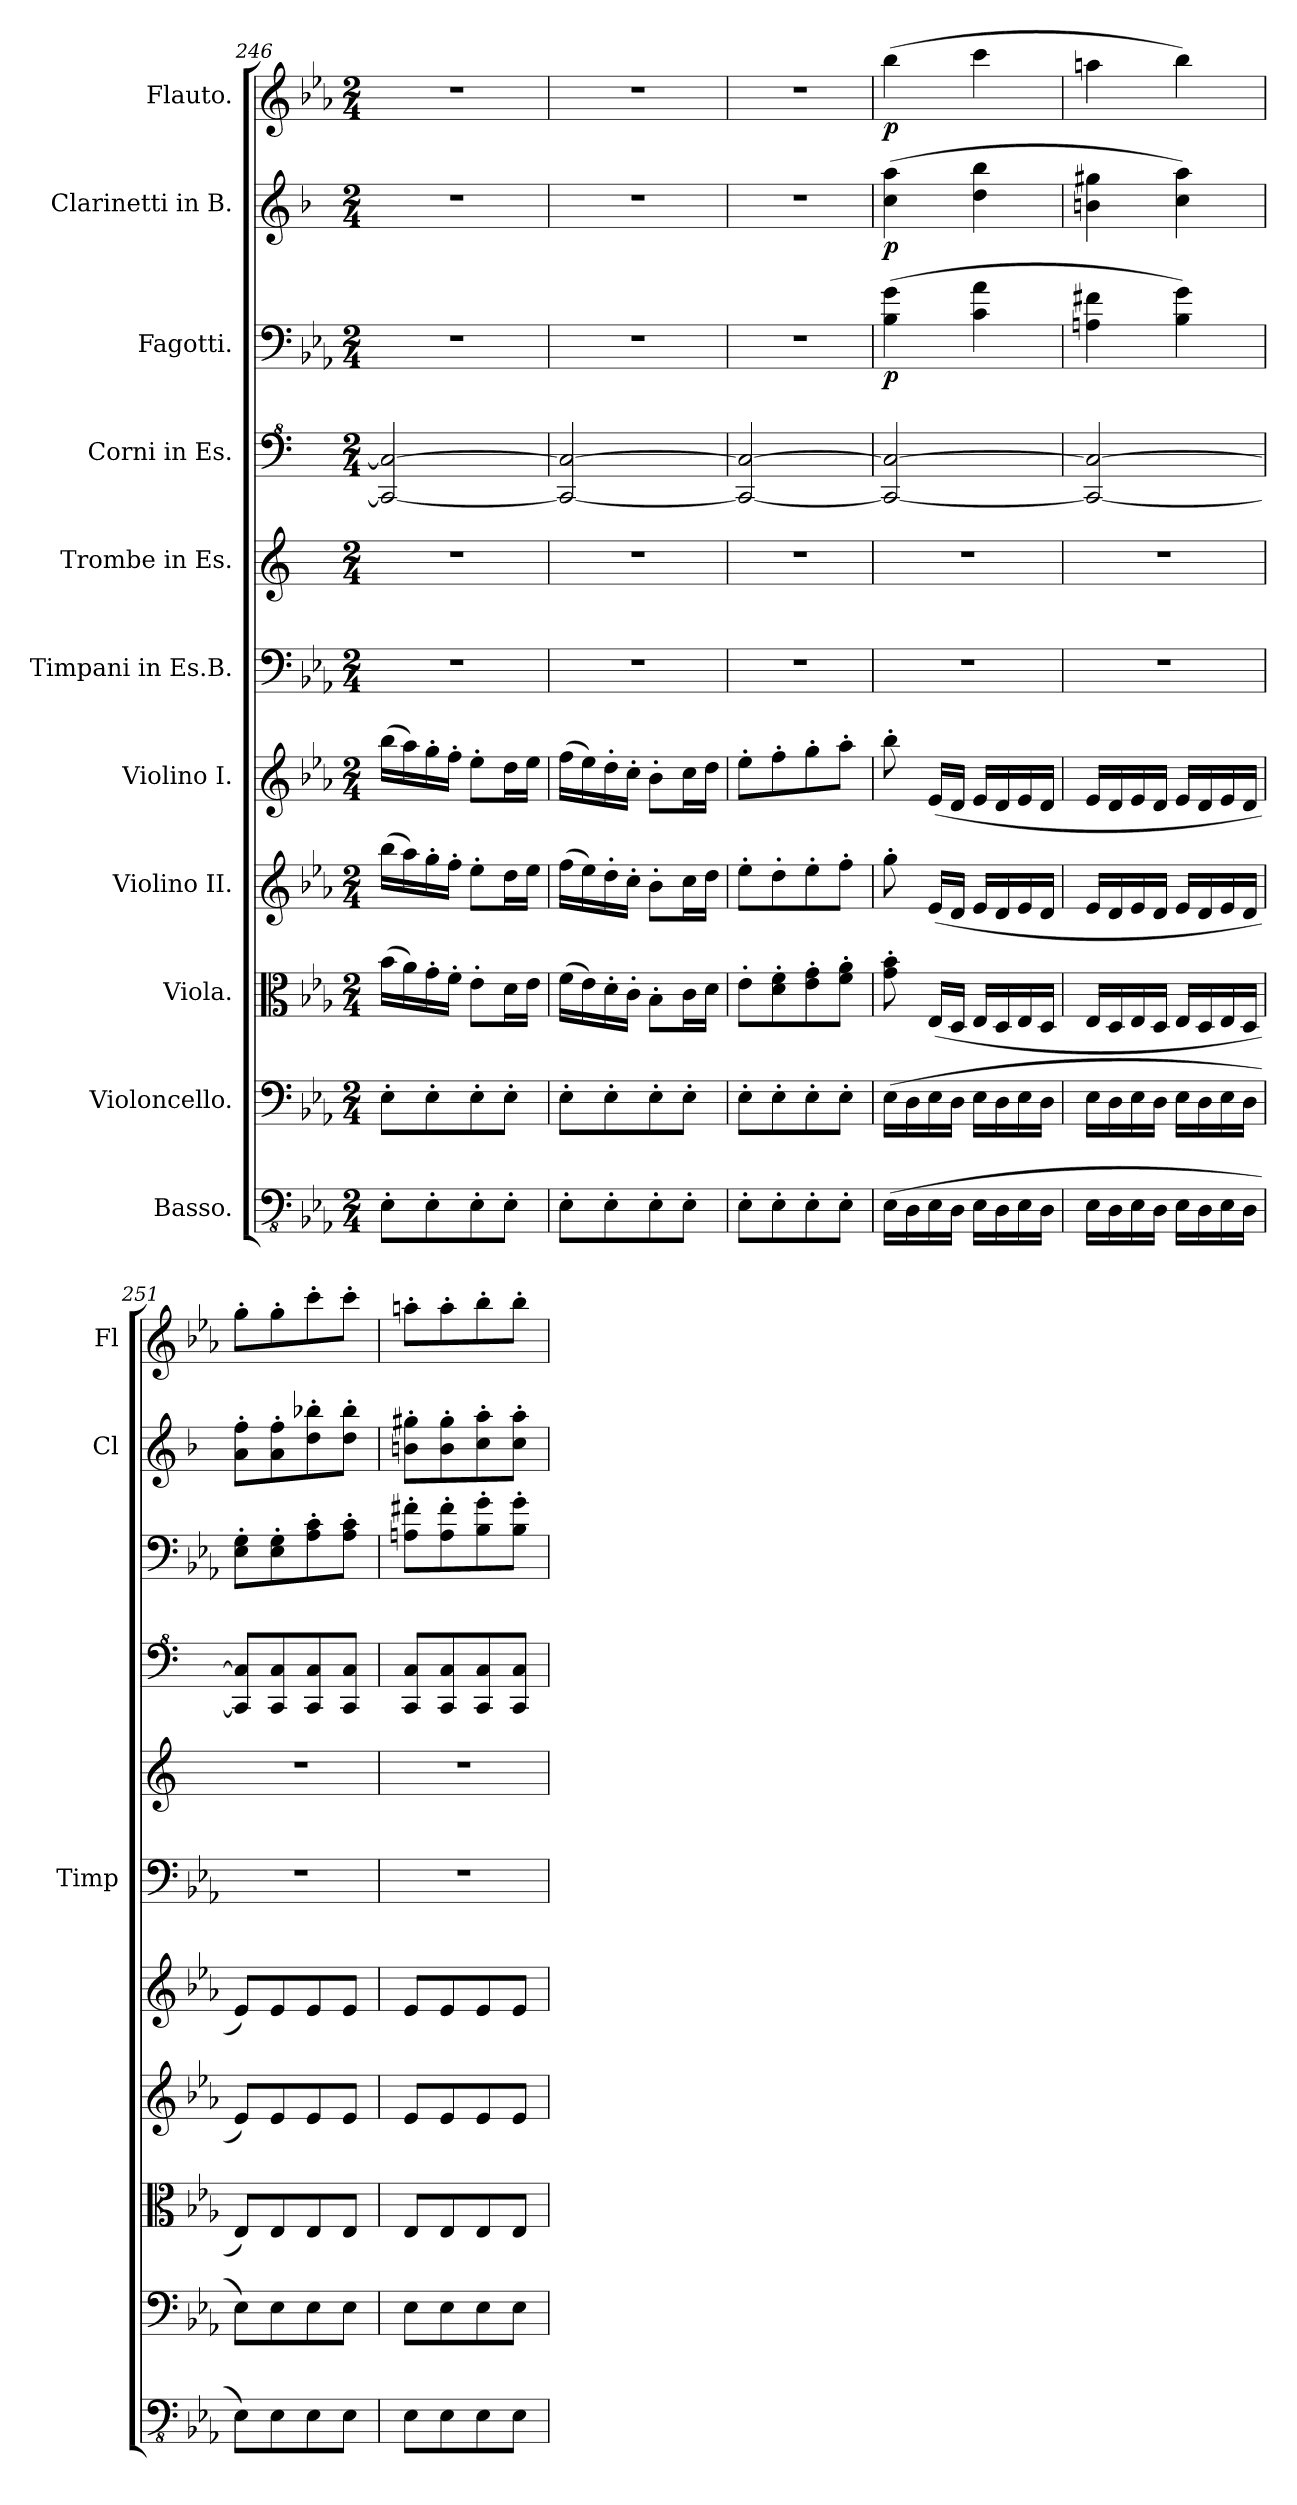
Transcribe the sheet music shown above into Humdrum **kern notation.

**kern	**kern	**kern	**kern	**kern	**kern	**kern	**kern	**kern	**dynam	**kern	**dynam	**kern	**dynam
*part11	*part10	*part9	*part8	*part7	*part6	*part5	*part4	*part3	*part3	*part2	*part2	*part1	*part1
*staff11	*staff10	*staff9	*staff8	*staff7	*staff6	*staff5	*staff4	*staff3	*staff3	*staff2	*staff2	*staff1	*staff1
*I"Basso.	*I"Violoncello.	*I"Viola.	*I"Violino II.	*I"Violino I.	*I"Timpani in Es.B.	*I"Trombe in Es.	*I"Corni in Es.	*I"Fagotti.	*	*I"Clarinetti in B.	*	*I"Flauto.	*
*	*	*	*	*	*I'Timp	*	*	*	*	*I'Cl	*	*I'Fl	*
*clefFv4	*clefF4	*clefC3	*clefG2	*clefG2	*clefF4	*clefG2	*clefF^4	*clefF4	*	*clefG2	*	*clefG2	*
*	*	*	*	*	*	*ITrd-2c-3	*ITrd5c9	*	*	*ITrd1c2	*	*	*
*k[b-e-a-]	*k[b-e-a-]	*k[b-e-a-]	*k[b-e-a-]	*k[b-e-a-]	*k[b-e-a-]	*k[b-e-a-]	*k[b-e-a-]	*k[b-e-a-]	*	*k[b-e-a-]	*	*k[b-e-a-]	*
*M2/4	*M2/4	*M2/4	*M2/4	*M2/4	*M2/4	*M2/4	*M2/4	*M2/4	*	*M2/4	*	*M2/4	*
=246	=246	=246	=246	=246	=246	=246	=246	=246	=246	=246	=246	=246	=246
8EE-'\L	8E-'\L	(>16b-\LL	(>16bb-\LL	(>16bb-\LL	2r	2r	2EE-/_ 2E-/_	2r	.	2r	.	2r	.
.	.	16a-\)	16aa-\)	16aa-\)	.	.	.	.	.	.	.	.	.
8EE-'\	8E-'\	16g'\	16gg'\	16gg'\	.	.	.	.	.	.	.	.	.
.	.	16f'\JJ	16ff'\JJ	16ff'\JJ	.	.	.	.	.	.	.	.	.
8EE-'\	8E-'\	8e-'\L	8ee-'\L	8ee-'\L	.	.	.	.	.	.	.	.	.
8EE-'\J	8E-'\J	16d\L	16dd\L	16dd\L	.	.	.	.	.	.	.	.	.
.	.	16e-\JJ	16ee-\JJ	16ee-\JJ	.	.	.	.	.	.	.	.	.
=247	=247	=247	=247	=247	=247	=247	=247	=247	=247	=247	=247	=247	=247
8EE-'\L	8E-'\L	(>16f\LL	(>16ff\LL	(>16ff\LL	2r	2r	2EE-/_ 2E-/_	2r	.	2r	.	2r	.
.	.	16e-\)	16ee-\)	16ee-\)	.	.	.	.	.	.	.	.	.
8EE-'\	8E-'\	16d'\	16dd'\	16dd'\	.	.	.	.	.	.	.	.	.
.	.	16c'\JJ	16cc'\JJ	16cc'\JJ	.	.	.	.	.	.	.	.	.
8EE-'\	8E-'\	8B-'\L	8b-'\L	8b-'\L	.	.	.	.	.	.	.	.	.
8EE-'\J	8E-'\J	16c\L	16cc\L	16cc\L	.	.	.	.	.	.	.	.	.
.	.	16d\JJ	16dd\JJ	16dd\JJ	.	.	.	.	.	.	.	.	.
=248	=248	=248	=248	=248	=248	=248	=248	=248	=248	=248	=248	=248	=248
8EE-'\L	8E-'\L	8e-'\L	8ee-'\L	8ee-'\L	2r	2r	2EE-/_ 2E-/_	2r	.	2r	.	2r	.
8EE-'\	8E-'\	8d\' 8f\'	8dd'\	8ff'\	.	.	.	.	.	.	.	.	.
8EE-'\	8E-'\	8e-\' 8g\'	8ee-'\	8gg'\	.	.	.	.	.	.	.	.	.
8EE-'\J	8E-'\J	8f\' 8a-\'J	8ff'\J	8aa-'\J	.	.	.	.	.	.	.	.	.
=249	=249	=249	=249	=249	=249	=249	=249	=249	=249	=249	=249	=249	=249
!	!	!	!	!	!	!	!	!	!LO:DY:b	!	!LO:DY:b	!	!LO:DY:b
(>16EE-\LL	(>16E-\LL	8g\' 8b-\'	8gg'\	8bb-'\	2r	2r	2EE-/_ 2E-/_	(>4B-\ 4g\	p	(>4b-\ 4gg\	p	(>4bb-\	p
16DD\	16D\	.	.	.	.	.	.	.	.	.	.	.	.
16EE-\	16E-\	(<16E-/LL	(<16e-/LL	(<16e-/LL	.	.	.	.	.	.	.	.	.
16DD\JJ	16D\JJ	16D/JJ	16d/JJ	16d/JJ	.	.	.	.	.	.	.	.	.
16EE-\LL	16E-\LL	16E-/LL	16e-/LL	16e-/LL	.	.	.	4c\ 4a-\	.	4cc\ 4aa-\	.	4ccc\	.
16DD\	16D\	16D/	16d/	16d/	.	.	.	.	.	.	.	.	.
16EE-\	16E-\	16E-/	16e-/	16e-/	.	.	.	.	.	.	.	.	.
16DD\JJ	16D\JJ	16D/JJ	16d/JJ	16d/JJ	.	.	.	.	.	.	.	.	.
=250	=250	=250	=250	=250	=250	=250	=250	=250	=250	=250	=250	=250	=250
16EE-\LL	16E-\LL	16E-/LL	16e-/LL	16e-/LL	2r	2r	2EE-/_ 2E-/_	4An\ 4f#X\	.	4an\ 4ff#X\	.	4aan\	.
16DD\	16D\	16D/	16d/	16d/	.	.	.	.	.	.	.	.	.
16EE-\	16E-\	16E-/	16e-/	16e-/	.	.	.	.	.	.	.	.	.
16DD\JJ	16D\JJ	16D/JJ	16d/JJ	16d/JJ	.	.	.	.	.	.	.	.	.
16EE-\LL	16E-\LL	16E-/LL	16e-/LL	16e-/LL	.	.	.	4B-\ 4g\)	.	4b-\ 4gg\)	.	4bb-\)	.
16DD\	16D\	16D/	16d/	16d/	.	.	.	.	.	.	.	.	.
16EE-\	16E-\	16E-/	16e-/	16e-/	.	.	.	.	.	.	.	.	.
16DD\JJ	16D\JJ	16D/JJ	16d/JJ	16d/JJ	.	.	.	.	.	.	.	.	.
=251	=251	=251	=251	=251	=251	=251	=251	=251	=251	=251	=251	=251	=251
8EE-\L)	8E-\L)	8E-/L)	8e-/L)	8e-/L)	2r	2r	8EE-/] 8E-/]L	8E-\' 8G\'L	.	8g\' 8ee-\'L	.	8gg'\L	.
8EE-\	8E-\	8E-/	8e-/	8e-/	.	.	8EE-/ 8E-/	8E-\' 8G\'	.	8g\' 8ee-\'	.	8gg'\	.
8EE-\	8E-\	8E-/	8e-/	8e-/	.	.	8EE-/ 8E-/	8A-\' 8c\'	.	8cc\' 8aa-X\'	.	8ccc'\	.
8EE-\J	8E-\J	8E-/J	8e-/J	8e-/J	.	.	8EE-/ 8E-/J	8A-\' 8c\'J	.	8cc\' 8aa-\'J	.	8ccc'\J	.
=252	=252	=252	=252	=252	=252	=252	=252	=252	=252	=252	=252	=252	=252
8EE-\L	8E-\L	8E-/L	8e-/L	8e-/L	2r	2r	8EE-/ 8E-/L	8An\' 8f#X\'L	.	8an\' 8ff#X\'L	.	8aan'\L	.
8EE-\	8E-\	8E-/	8e-/	8e-/	.	.	8EE-/ 8E-/	8A\' 8f#\'	.	8a\' 8ff#\'	.	8aa'\	.
8EE-\	8E-\	8E-/	8e-/	8e-/	.	.	8EE-/ 8E-/	8B-\' 8g\'	.	8b-\' 8gg\'	.	8bb-'\	.
8EE-\J	8E-\J	8E-/J	8e-/J	8e-/J	.	.	8EE-/ 8E-/J	8B-\' 8g\'J	.	8b-\' 8gg\'J	.	8bb-'\J	.
=	=	=	=	=	=	=	=	=	=	=	=	=	=
*-	*-	*-	*-	*-	*-	*-	*-	*-	*-	*-	*-	*-	*-
